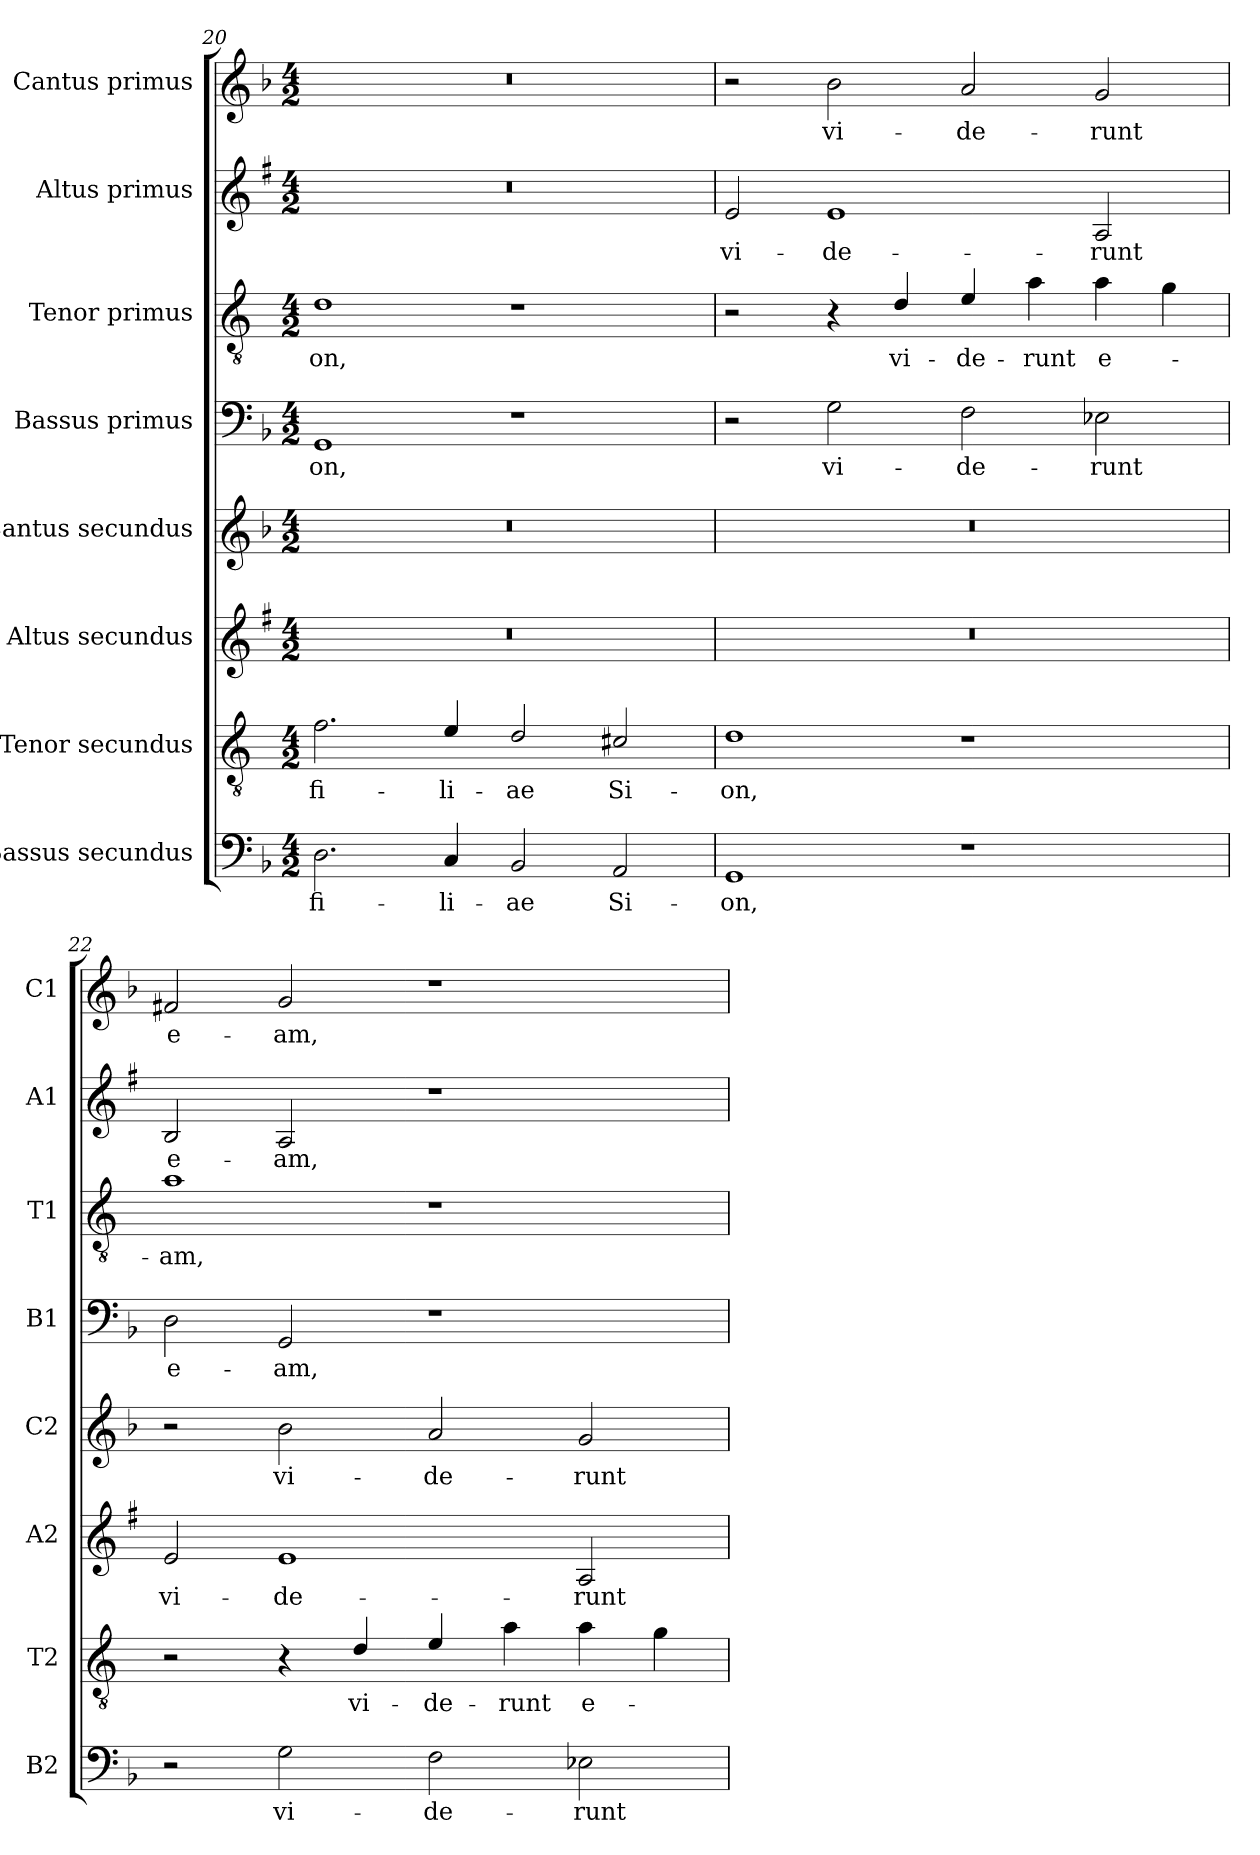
**kern	**text	**kern	**text	**kern	**text	**kern	**text	**kern	**text	**kern	**text	**kern	**text	**kern	**text
*part8	*part8	*part7	*part7	*part6	*part6	*part5	*part5	*part4	*part4	*part3	*part3	*part2	*part2	*part1	*part1
*staff8	*staff8	*staff7	*staff7	*staff6	*staff6	*staff5	*staff5	*staff4	*staff4	*staff3	*staff3	*staff2	*staff2	*staff1	*staff1
*I"Bassus secundus	*	*I"Tenor secundus	*	*I"Altus secundus	*	*I"Cantus secundus	*	*I"Bassus primus	*	*I"Tenor primus	*	*I"Altus primus	*	*I"Cantus primus	*
*I'B2	*	*I'T2	*	*I'A2	*	*I'C2	*	*I'B1	*	*I'T1	*	*I'A1	*	*I'C1	*
*clefF4	*	*clefGv2	*	*clefG2	*	*clefG2	*	*clefF4	*	*clefGv2	*	*clefG2	*	*clefG2	*
*	*	*ITrd4c7	*	*ITrd1c2	*	*	*	*	*	*ITrd4c7	*	*ITrd1c2	*	*	*
*k[b-]	*	*k[b-]	*	*k[b-]	*	*k[b-]	*	*k[b-]	*	*k[b-]	*	*k[b-]	*	*k[b-]	*
*F:	*	*F:	*	*F:	*	*F:	*	*F:	*	*F:	*	*F:	*	*F:	*
*M4/2	*	*M4/2	*	*M4/2	*	*M4/2	*	*M4/2	*	*M4/2	*	*M4/2	*	*M4/2	*
=20	=20	=20	=20	=20	=20	=20	=20	=20	=20	=20	=20	=20	=20	=20	=20
!	!LO:LY:b	!	!LO:LY:b	!	!	!	!	!	!LO:LY:b	!	!LO:LY:b	!	!	!	!
2.D\	fi-	2.B-\	fi-	0r	.	0r	.	1GG	-on,	1G	-on,	0r	.	0r	.
!	!LO:LY:b	!	!LO:LY:b	!	!	!	!	!	!	!	!	!	!	!	!
4C/	-li-	4A/	-li-	.	.	.	.	.	.	.	.	.	.	.	.
!	!LO:LY:b	!	!LO:LY:b	!	!	!	!	!	!	!	!	!	!	!	!
2BB-/	-ae	2G/	-ae	.	.	.	.	1r	.	1r	.	.	.	.	.
!	!LO:LY:b	!	!LO:LY:b	!	!	!	!	!	!	!	!	!	!	!	!
2AA/	Si-	2F#X/	Si-	.	.	.	.	.	.	.	.	.	.	.	.
=21	=21	=21	=21	=21	=21	=21	=21	=21	=21	=21	=21	=21	=21	=21	=21
!	!LO:LY:b	!	!LO:LY:b	!	!	!	!	!	!	!	!	!	!LO:LY:b	!	!
1GG	-on,	1G	-on,	0r	.	0r	.	2r	.	2r	.	2d/	vi-	2r	.
!	!	!	!	!	!	!	!	!	!LO:LY:b	!	!	!	!LO:LY:b	!	!LO:LY:b
.	.	.	.	.	.	.	.	2G\	vi-	4r	.	1d	-de-	2b-\	vi-
!	!	!	!	!	!	!	!	!	!	!	!LO:LY:b	!	!	!	!
.	.	.	.	.	.	.	.	.	.	4G/	vi-	.	.	.	.
!	!	!	!	!	!	!	!	!	!LO:LY:b	!	!LO:LY:b	!	!	!	!LO:LY:b
1r	.	1r	.	.	.	.	.	2F\	-de-	4A/	-de-	.	.	2a/	-de-
!	!	!	!	!	!	!	!	!	!	!	!LO:LY:b	!	!	!	!
.	.	.	.	.	.	.	.	.	.	4d\	-runt	.	.	.	.
!	!	!	!	!	!	!	!	!	!LO:LY:b	!	!LO:LY:b	!	!LO:LY:b	!	!LO:LY:b
.	.	.	.	.	.	.	.	2E-X\	-runt	4d\	e-	2G/	-runt	2g/	-runt
.	.	.	.	.	.	.	.	.	.	4c\	.	.	.	.	.
=22	=22	=22	=22	=22	=22	=22	=22	=22	=22	=22	=22	=22	=22	=22	=22
!	!	!	!	!	!LO:LY:b	!	!	!	!LO:LY:b	!	!LO:LY:b	!	!LO:LY:b	!	!LO:LY:b
2r	.	2r	.	2d/	vi-	2r	.	2D\	e-	1d	-am,	2A/	e-	2f#X/	e-
!	!LO:LY:b	!	!	!	!LO:LY:b	!	!LO:LY:b	!	!LO:LY:b	!	!	!	!LO:LY:b	!	!LO:LY:b
2G\	vi-	4r	.	1d	-de-	2b-\	vi-	2GG/	-am,	.	.	2G/	-am,	2g/	-am,
!	!	!	!LO:LY:b	!	!	!	!	!	!	!	!	!	!	!	!
.	.	4G/	vi-	.	.	.	.	.	.	.	.	.	.	.	.
!	!LO:LY:b	!	!LO:LY:b	!	!	!	!LO:LY:b	!	!	!	!	!	!	!	!
2F\	-de-	4A/	-de-	.	.	2a/	-de-	1r	.	1r	.	1r	.	1r	.
!	!	!	!LO:LY:b	!	!	!	!	!	!	!	!	!	!	!	!
.	.	4d\	-runt	.	.	.	.	.	.	.	.	.	.	.	.
!	!LO:LY:b	!	!LO:LY:b	!	!LO:LY:b	!	!LO:LY:b	!	!	!	!	!	!	!	!
2E-X\	-runt	4d\	e-	2G/	-runt	2g/	-runt	.	.	.	.	.	.	.	.
.	.	4c\	.	.	.	.	.	.	.	.	.	.	.	.	.
=	=	=	=	=	=	=	=	=	=	=	=	=	=	=	=
*-	*-	*-	*-	*-	*-	*-	*-	*-	*-	*-	*-	*-	*-	*-	*-
